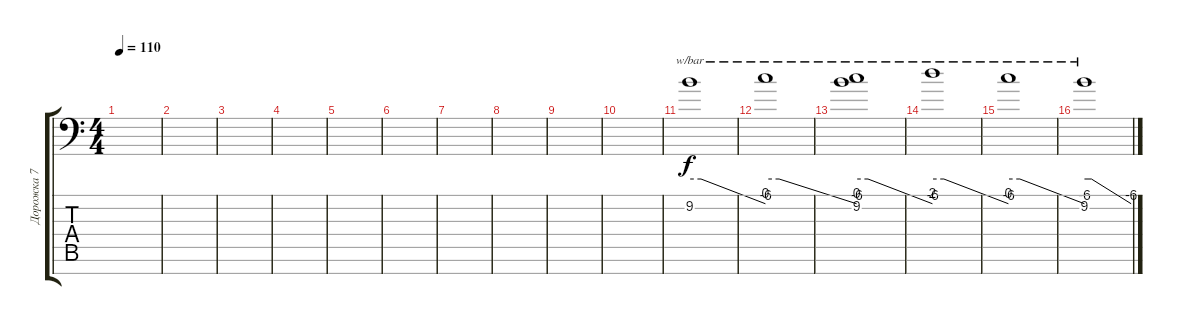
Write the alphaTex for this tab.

\track ("Дорожка 7" "Дорожка 7") {instrument lead8bassandlead}
\staff {score tabs}
\tuning (C5 D4 A3 F2 C2 G1 C1) {hide}
\ts (4 4)
\tempo 110
\clef f4
\ks c
|
|
|
|
|
|
|
|
|
|
9.2.1{tbe (custom default 0 0 9 0 60 -24) volume 10 instrument pad4choir} |
0.1.1{tbe (custom default 0 0 9 0 60 -24) volume 10 instrument pad4choir} |
(0.1 9.2).1{tbe (custom default 0 0 9 0 60 -24) volume 10 instrument pad4choir} |
2.1.1{tbe (custom default 0 0 9 0 60 -24) volume 10 instrument pad4choir} |
0.1.1{tbe (custom default 0 0 9 0 60 -24) volume 10 instrument pad4choir} |
9.2.1{tbe (custom default 0 0 9 0 60 -24) volume 10 instrument pad4choir}
